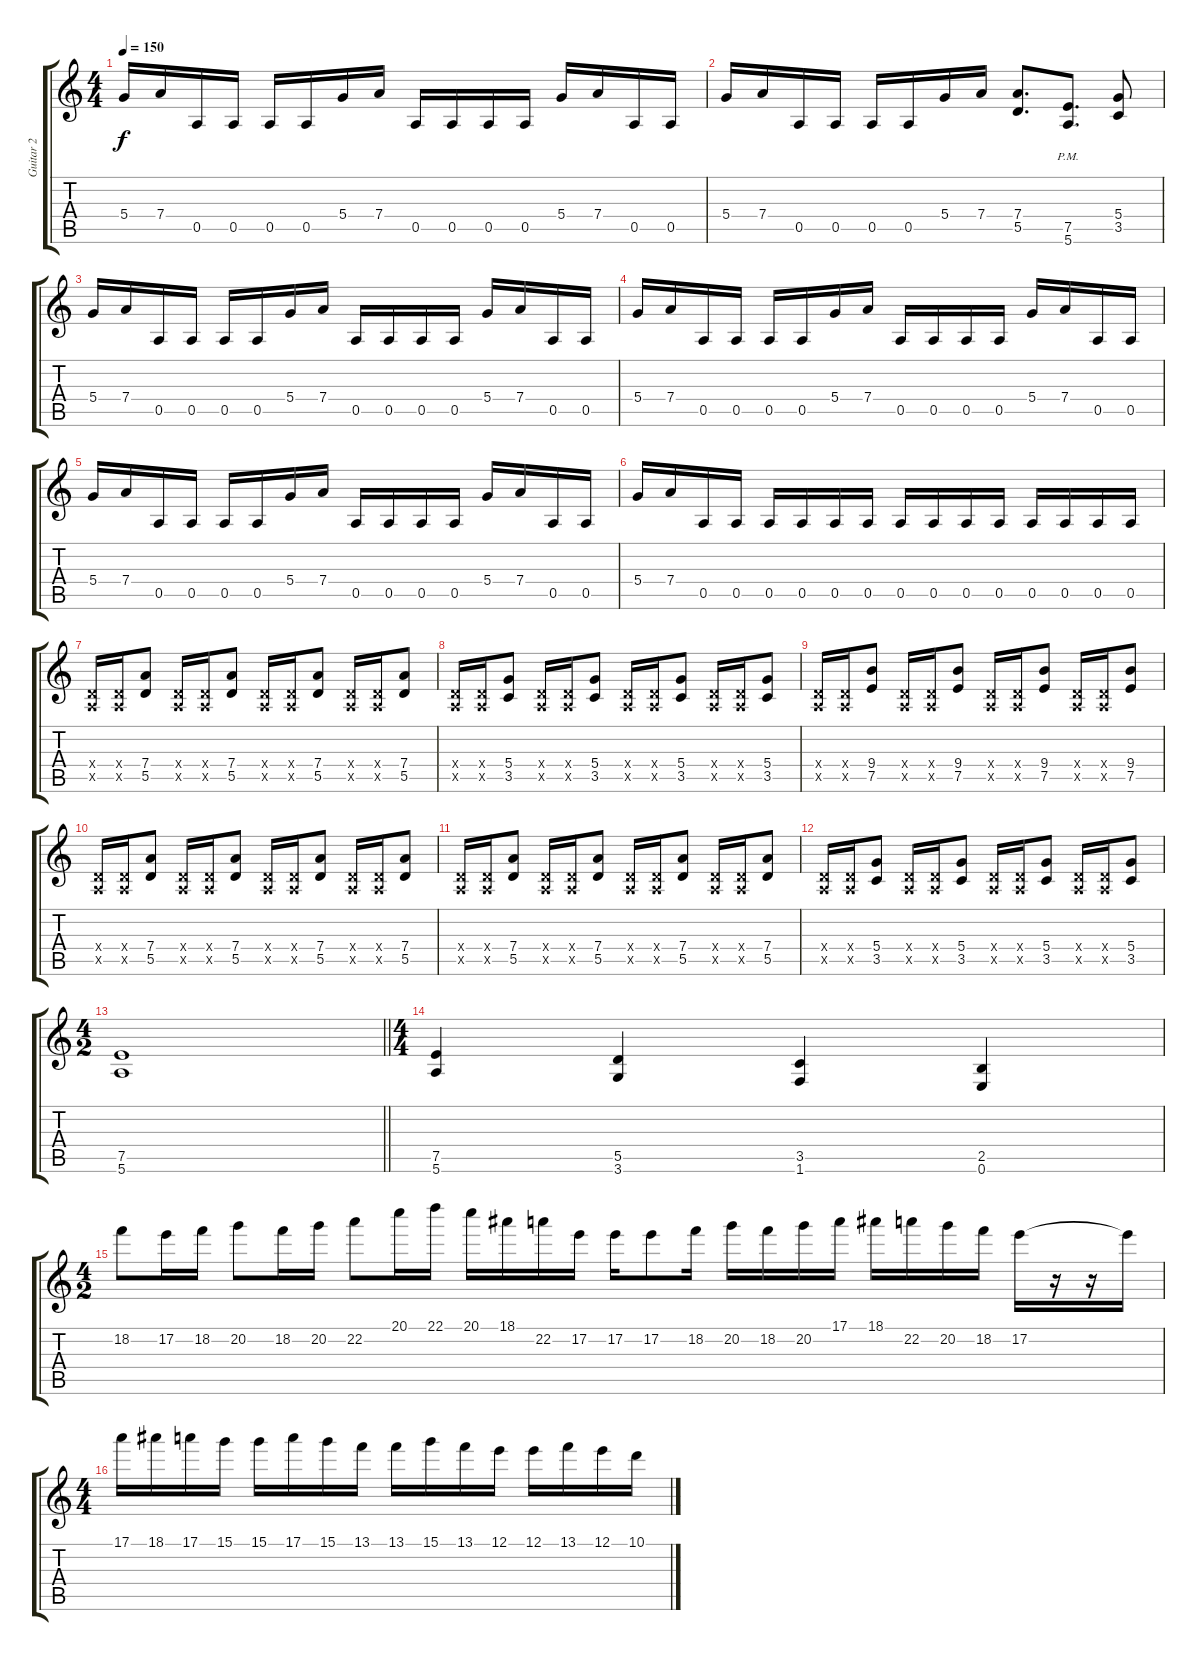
\track ("Guitar 2" "Guitar 2") {instrument distortionguitar}
\staff {score tabs}
\tuning (E4 B3 G3 D3 A2 E2) {hide}
\ts (4 4)
\tempo 150
\clef g2
\ks c
5.4.16{dy f} 7.4.16 0.5.16 0.5.16 0.5.16 0.5.16 5.4.16 7.4.16 0.5.16 0.5.16 0.5.16 0.5.16 5.4.16 7.4.16 0.5.16 0.5.16 |
5.4.16 7.4.16 0.5.16 0.5.16 0.5.16 0.5.16 5.4.16 7.4.16 (7.4 5.5).8{d} (7.5{pm} 5.6{pm}).8{d} (5.4 3.5).8 |
5.4.16 7.4.16 0.5.16 0.5.16 0.5.16 0.5.16 5.4.16 7.4.16 0.5.16 0.5.16 0.5.16 0.5.16 5.4.16 7.4.16 0.5.16 0.5.16 |
5.4.16 7.4.16 0.5.16 0.5.16 0.5.16 0.5.16 5.4.16 7.4.16 0.5.16 0.5.16 0.5.16 0.5.16 5.4.16 7.4.16 0.5.16 0.5.16 |
5.4.16 7.4.16 0.5.16 0.5.16 0.5.16 0.5.16 5.4.16 7.4.16 0.5.16 0.5.16 0.5.16 0.5.16 5.4.16 7.4.16 0.5.16 0.5.16 |
5.4.16 7.4.16 0.5.16 0.5.16 0.5.16 0.5.16 0.5.16 0.5.16 0.5.16 0.5.16 0.5.16 0.5.16 0.5.16 0.5.16 0.5.16 0.5.16 |
(0.4{x} 0.5{x}).16 (0.4{x} 0.5{x}).16 (7.4 5.5).8 (0.4{x} 0.5{x}).16 (0.4{x} 0.5{x}).16 (7.4 5.5).8 (0.4{x} 0.5{x}).16 (0.4{x} 0.5{x}).16 (7.4 5.5).8 (0.4{x} 0.5{x}).16 (0.4{x} 0.5{x}).16 (7.4 5.5).8 |
(0.4{x} 0.5{x}).16 (0.4{x} 0.5{x}).16 (5.4 3.5).8 (0.4{x} 0.5{x}).16 (0.4{x} 0.5{x}).16 (5.4 3.5).8 (0.4{x} 0.5{x}).16 (0.4{x} 0.5{x}).16 (5.4 3.5).8 (0.4{x} 0.5{x}).16 (0.4{x} 0.5{x}).16 (5.4 3.5).8 |
(0.4{x} 0.5{x}).16 (0.4{x} 0.5{x}).16 (9.4 7.5).8 (0.4{x} 0.5{x}).16 (0.4{x} 0.5{x}).16 (9.4 7.5).8 (0.4{x} 0.5{x}).16 (0.4{x} 0.5{x}).16 (9.4 7.5).8 (0.4{x} 0.5{x}).16 (0.4{x} 0.5{x}).16 (9.4 7.5).8 |
(0.4{x} 0.5{x}).16 (0.4{x} 0.5{x}).16 (7.4 5.5).8 (0.4{x} 0.5{x}).16 (0.4{x} 0.5{x}).16 (7.4 5.5).8 (0.4{x} 0.5{x}).16 (0.4{x} 0.5{x}).16 (7.4 5.5).8 (0.4{x} 0.5{x}).16 (0.4{x} 0.5{x}).16 (7.4 5.5).8 |
(0.4{x} 0.5{x}).16 (0.4{x} 0.5{x}).16 (7.4 5.5).8 (0.4{x} 0.5{x}).16 (0.4{x} 0.5{x}).16 (7.4 5.5).8 (0.4{x} 0.5{x}).16 (0.4{x} 0.5{x}).16 (7.4 5.5).8 (0.4{x} 0.5{x}).16 (0.4{x} 0.5{x}).16 (7.4 5.5).8 |
(0.4{x} 0.5{x}).16 (0.4{x} 0.5{x}).16 (5.4 3.5).8 (0.4{x} 0.5{x}).16 (0.4{x} 0.5{x}).16 (5.4 3.5).8 (0.4{x} 0.5{x}).16 (0.4{x} 0.5{x}).16 (5.4 3.5).8 (0.4{x} 0.5{x}).16 (0.4{x} 0.5{x}).16 (5.4 3.5).8 |
\ts (4 2)
\barLineRight lightlight
(7.5 5.6).1 |
\ts (4 4)
(7.5 5.6).4 (5.5 3.6).4 (3.5 1.6).4 (2.5 0.6).4 |
\ts (4 2)
18.2.8 17.2.16 18.2.16 20.2.8 18.2.16 20.2.16 22.2.8 20.1.16 22.1.16 20.1.16 18.1.16 22.2.16 17.2.16 17.2.16 17.2.8 18.2.16 20.2.16 18.2.16 20.2.16 17.1.16 18.1.16 22.2.16 20.2.16 18.2.16 17.2.16 r.16 r.16 17.2{t}.16 |
\ts (4 4)
17.1.16 18.1.16 17.1.16 15.1.16 15.1.16 17.1.16 15.1.16 13.1.16 13.1.16 15.1.16 13.1.16 12.1.16 12.1.16 13.1.16 12.1.16 10.1.16
